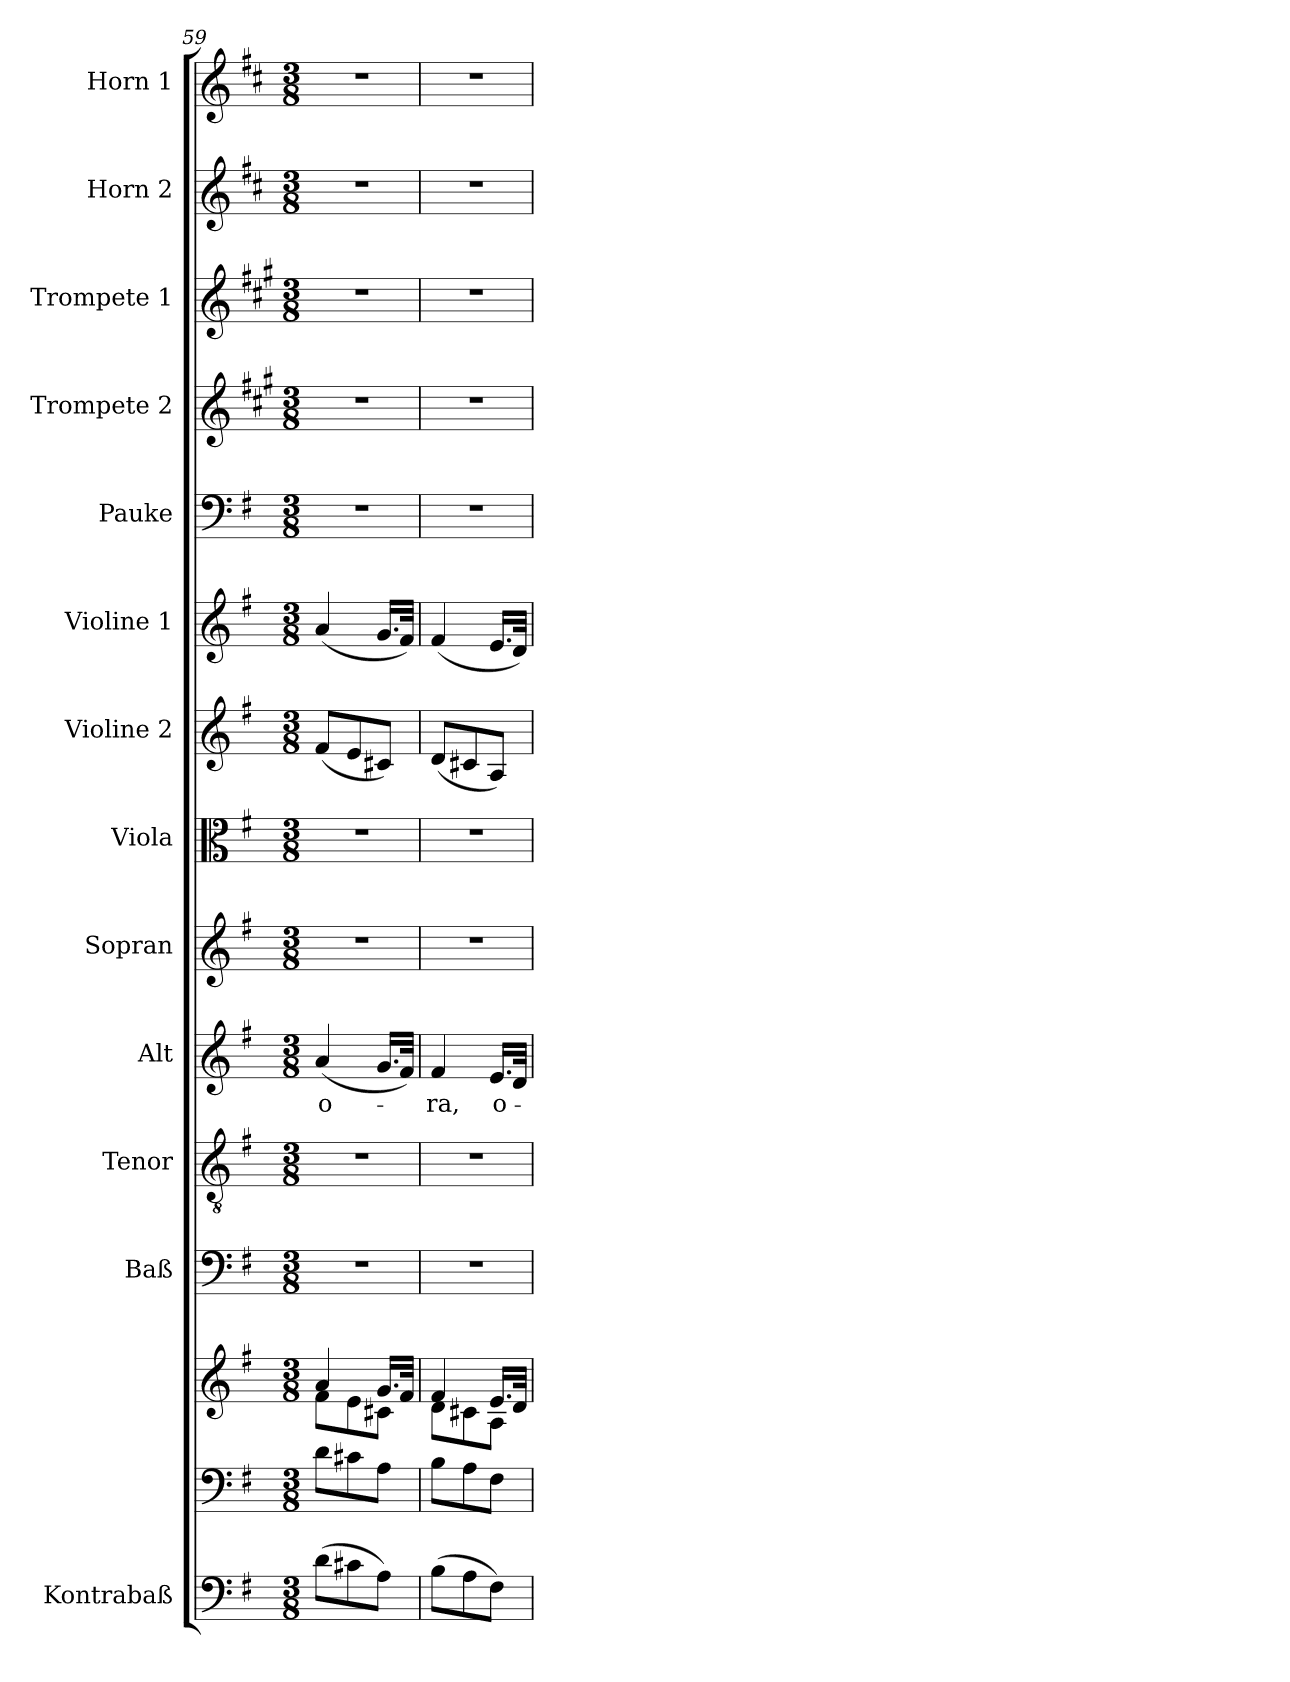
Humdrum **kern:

**kern	**kern	**kern	**kern	**kern	**kern	**text	**kern	**kern	**kern	**kern	**kern	**kern	**kern	**kern	**kern
*part14	*part13	*part13	*part12	*part11	*part10	*part10	*part9	*part8	*part7	*part6	*part5	*part4	*part3	*part2	*part1
*staff15	*staff14	*staff13	*staff12	*staff11	*staff10	*staff10	*staff9	*staff8	*staff7	*staff6	*staff5	*staff4	*staff3	*staff2	*staff1
*I"Kontrabaß	*	*	*I"Baß	*I"Tenor	*I"Alt	*	*I"Sopran	*I"Viola	*I"Violine 2	*I"Violine 1	*I"Pauke	*I"Trompete 2	*I"Trompete 1	*I"Horn 2	*I"Horn 1
*I'Kb.	*	*	*	*	*	*	*	*I'Vla.	*I'Vl. 2	*I'Vl. 1	*	*I'Tr. 2	*I'Tr. 1	*I'Hr. 2	*I'Hr. 1
*clefF4	*clefF4	*clefG2	*clefF4	*clefGv2	*clefG2	*	*clefG2	*clefC3	*clefG2	*clefG2	*clefF4	*clefG2	*clefG2	*clefG2	*clefG2
*ITrd7c12	*	*	*	*	*	*	*	*	*	*	*	*ITrd1c2	*ITrd1c2	*ITrd4c7	*ITrd4c7
*k[f#]	*k[f#]	*k[f#]	*k[f#]	*k[f#]	*k[f#]	*	*k[f#]	*k[f#]	*k[f#]	*k[f#]	*k[f#]	*k[f#]	*k[f#]	*k[f#]	*k[f#]
*G:	*G:	*G:	*G:	*G:	*G:	*	*G:	*G:	*G:	*G:	*G:	*G:	*G:	*G:	*G:
*M3/8	*M3/8	*M3/8	*M3/8	*M3/8	*M3/8	*	*M3/8	*M3/8	*M3/8	*M3/8	*M3/8	*M3/8	*M3/8	*M3/8	*M3/8
=59	=59	=59	=59	=59	=59	=59	=59	=59	=59	=59	=59	=59	=59	=59	=59
*	*	*^	*	*	*	*	*	*	*	*	*	*	*	*	*
!	!	!	!	!	!	!	!LO:LY:b	!	!	!	!	!	!	!	!	!
(>8D\L	8d\L	4a/	8f#\L	4.r	4.r	(<4a/	o-	4.r	4.r	(<8f#/L	(<4a/	4.r	4.r	4.r	4.r	4.r
8C#X\	8c#X\	.	8e\	.	.	.	.	.	.	8e/	.	.	.	.	.	.
8AA\J)	8A\J	16.g/LL	8c#X\J	.	.	16.g/LL	.	.	.	8c#X/J)	16.g/LL	.	.	.	.	.
.	.	32f#/JJk	.	.	.	32f#/JJk)	.	.	.	.	32f#/JJk)	.	.	.	.	.
=60	=60	=60	=60	=60	=60	=60	=60	=60	=60	=60	=60	=60	=60	=60	=60	=60
!	!	!	!	!	!	!	!LO:LY:b	!	!	!	!	!	!	!	!	!
(>8BB\L	8B\L	4f#/	8d\L	4.r	4.r	4f#/	-ra,	4.r	4.r	(<8d/L	(<4f#/	4.r	4.r	4.r	4.r	4.r
8AA\	8A\	.	8c#X\	.	.	.	.	.	.	8c#X/	.	.	.	.	.	.
!	!	!	!	!	!	!	!LO:LY:b	!	!	!	!	!	!	!	!	!
8FF#\J)	8F#\J	16.e/LL	8A\J	.	.	16.e/LL	o-	.	.	8A/J)	16.e/LL	.	.	.	.	.
.	.	32d/JJk	.	.	.	32d/JJk	.	.	.	.	32d/JJk)	.	.	.	.	.
*	*	*v	*v	*	*	*	*	*	*	*	*	*	*	*	*	*
=	=	=	=	=	=	=	=	=	=	=	=	=	=	=	=
*-	*-	*-	*-	*-	*-	*-	*-	*-	*-	*-	*-	*-	*-	*-	*-
